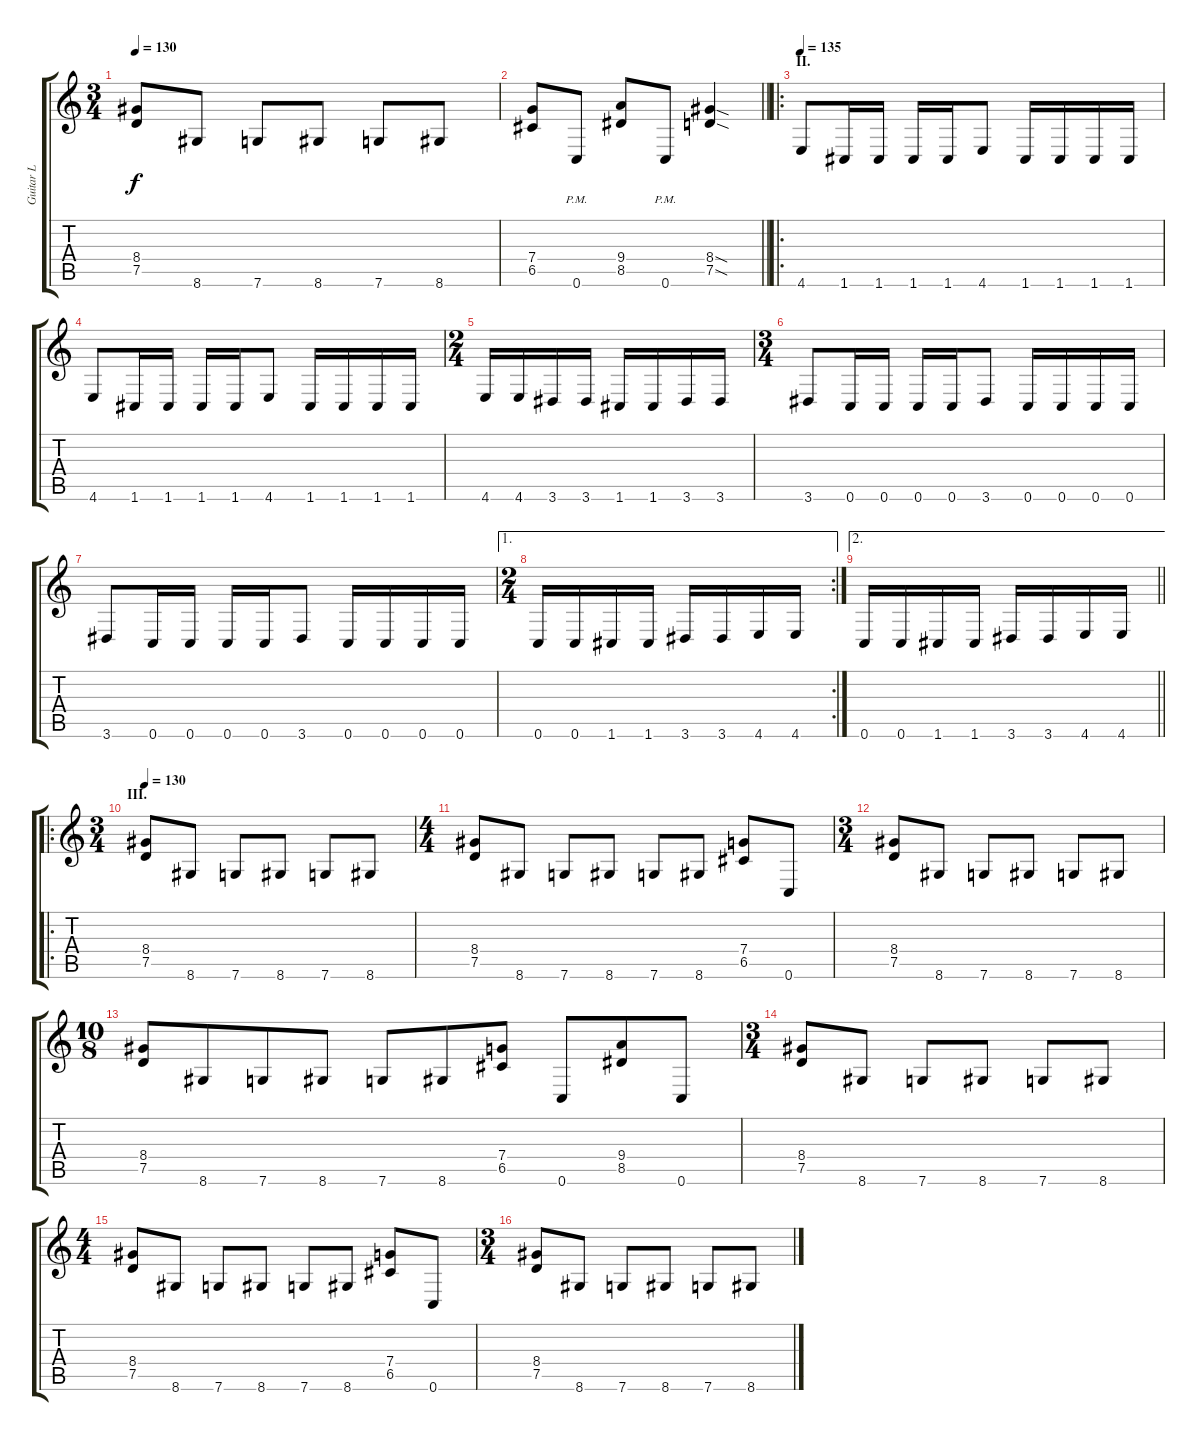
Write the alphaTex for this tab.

\track ("Guitar L" "Guitar L") {instrument distortionguitar}
\staff {score tabs}
\tuning (D4 A3 F3 C3 G2 C2) {hide}
\ts (3 4)
\tempo 130
\clef g2
\ks c
(8.4 7.5).8{dy f} 8.6.8 7.6.8 8.6.8 7.6.8 8.6.8 |
\barLineRight lightlight
(7.4 6.5).8 0.6{pm}.8 (9.4 8.5).8 0.6{pm}.8 (8.4{sod} 7.5{sod}).4 |
\ro
\section ("" "II.")
\tempo 135
4.6.8 1.6.16 1.6.16 1.6.16 1.6.16 4.6.8 1.6.16 1.6.16 1.6.16 1.6.16 |
4.6.8 1.6.16 1.6.16 1.6.16 1.6.16 4.6.8 1.6.16 1.6.16 1.6.16 1.6.16 |
\ts (2 4)
4.6.16 4.6.16 3.6.16 3.6.16 1.6.16 1.6.16 3.6.16 3.6.16 |
\ts (3 4)
3.6.8 0.6.16 0.6.16 0.6.16 0.6.16 3.6.8 0.6.16 0.6.16 0.6.16 0.6.16 |
3.6.8 0.6.16 0.6.16 0.6.16 0.6.16 3.6.8 0.6.16 0.6.16 0.6.16 0.6.16 |
\ae 1
\rc 2
\ts (2 4)
0.6.16 0.6.16 1.6.16 1.6.16 3.6.16 3.6.16 4.6.16 4.6.16 |
\ae 2
\barLineRight lightlight
0.6.16 0.6.16 1.6.16 1.6.16 3.6.16 3.6.16 4.6.16 4.6.16 |
\ro
\ts (3 4)
\section ("" "III.")
\tempo 130
(8.4 7.5).8 8.6.8 7.6.8 8.6.8 7.6.8 8.6.8 |
\ts (4 4)
(8.4 7.5).8 8.6.8 7.6.8 8.6.8 7.6.8 8.6.8 (7.4 6.5).8 0.6.8 |
\ts (3 4)
(8.4 7.5).8 8.6.8 7.6.8 8.6.8 7.6.8 8.6.8 |
\ts (10 8)
(8.4 7.5).8 8.6.8 7.6.8 8.6.8 7.6.8 8.6.8 (7.4 6.5).8 0.6.8 (9.4 8.5).8 0.6.8 |
\ts (3 4)
(8.4 7.5).8 8.6.8 7.6.8 8.6.8 7.6.8 8.6.8 |
\ts (4 4)
(8.4 7.5).8 8.6.8 7.6.8 8.6.8 7.6.8 8.6.8 (7.4 6.5).8 0.6.8 |
\ts (3 4)
(8.4 7.5).8 8.6.8 7.6.8 8.6.8 7.6.8 8.6.8
